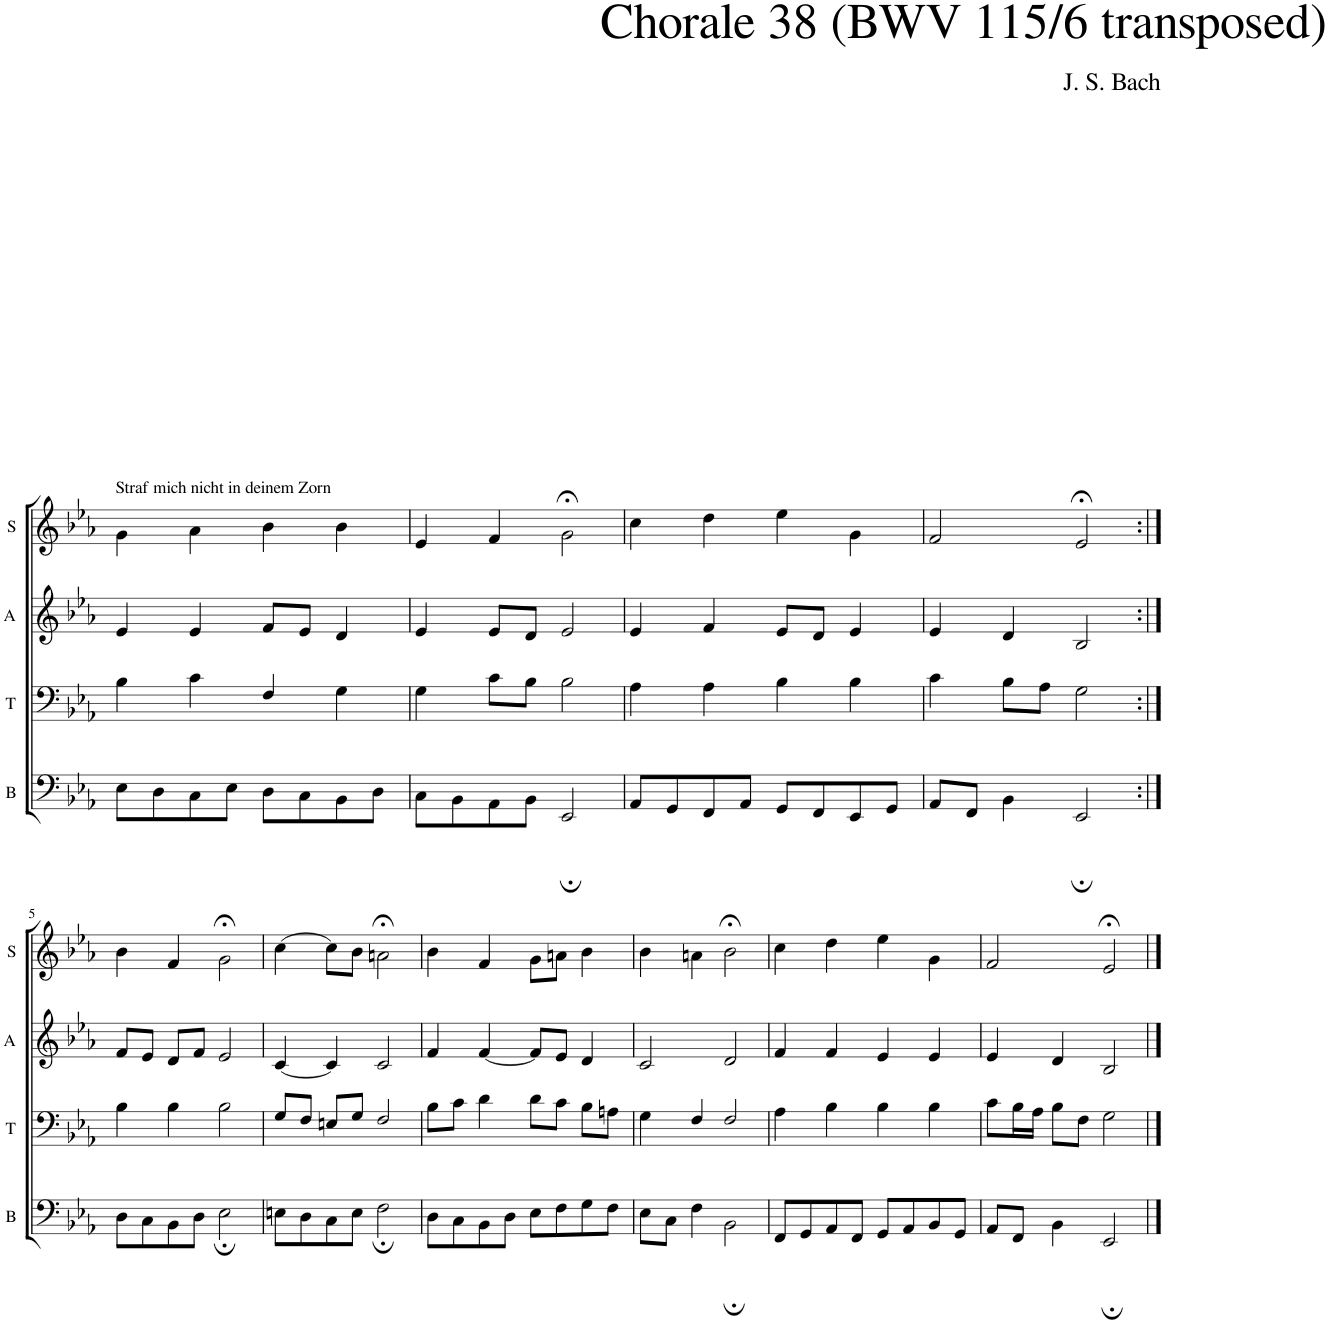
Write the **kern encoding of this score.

**kern	**kern	**kern	**kern
*part4	*part3	*part2	*part1
*staff4	*staff3	*staff2	*staff1
*I"B	*I"T	*I"A	*I"S
*I'B	*I'T	*I'A	*I'S
*clefF4	*clefF4	*clefG2	*clefG2
*k[b-e-a-]	*k[b-e-a-]	*k[b-e-a-]	*k[b-e-a-]
=1	=1	=1	=1
!	!	!	!LO:TX:a:t=Straf mich nicht in deinem Zorn
8E-\L	4B-\	4e-/	4g\
8D\	.	.	.
8C\	4c\	4e-/	4a-\
8E-\J	.	.	.
8D\L	4F/	8f/L	4b-\
8C\	.	8e-/J	.
8BB-\	4G\	4d/	4b-\
8D\J	.	.	.
=2	=2	=2	=2
8C\L	4G\	4e-/	4e-/
8BB-\	.	.	.
8AA-\	8c\L	8e-/L	4f/
8BB-\J	8B-\J	8d/J	.
2EE-;/	2B-\	2e-/	2g;<\
=3	=3	=3	=3
8AA-/L	4A-\	4e-/	4cc\
8GG/	.	.	.
8FF/	4A-\	4f/	4dd\
8AA-/J	.	.	.
8GG/L	4B-\	8e-/L	4ee-\
8FF/	.	8d/J	.
8EE-/	4B-\	4e-/	4g\
8GG/J	.	.	.
=4	=4	=4	=4
8AA-/L	4c\	4e-/	2f/
8FF/J	.	.	.
4BB-\	8B-\L	4d/	.
.	8A-\J	.	.
2EE-;/	2G\	2B-/	2e-;</
!!LO:LB:g=z
=5:|!	=5:|!	=5:|!	=5:|!
8D\L	4B-\	8f/L	4b-\
8C\	.	8e-/J	.
8BB-\	4B-\	8d/L	4f/
8D\J	.	8f/J	.
2E-;\	2B-\	2e-/	2g;<\
=6	=6	=6	=6
8En\L	8G/L	[4c/	[4cc\
8D\	8F/J	.	.
8C\	8En/L	4c/]	8cc\L]
8E\J	8G/J	.	8b-\J
2F;\	2F/	2c/	2an;<\
=7	=7	=7	=7
8D\L	8B-\L	4f/	4b-\
8C\	8c\J	.	.
8BB-\	4d\	[4f/	4f/
8D\J	.	.	.
8E-\L	8d\L	8f/L]	8g\L
8F\	8c\J	8e-/J	8an\J
8G\	8B-\L	4d/	4b-\
8F\J	8An\J	.	.
=8	=8	=8	=8
8E-\L	4G\	2c/	4b-\
8C\J	.	.	.
4F\	4F/	.	4an\
2BB-;\	2F/	2d/	2b-;<\
=9	=9	=9	=9
8FF/L	4A-\	4f/	4cc\
8GG/	.	.	.
8AA-/	4B-\	4f/	4dd\
8FF/J	.	.	.
8GG/L	4B-\	4e-/	4ee-\
8AA-/	.	.	.
8BB-/	4B-\	4e-/	4g\
8GG/J	.	.	.
=10	=10	=10	=10
8AA-/L	8c\L	4e-/	2f/
8FF/J	16B-\L	.	.
.	16A-\JJ	.	.
4BB-\	8B-\L	4d/	.
.	8F\J	.	.
2EE-;/	2G\	2B-/	2e-;</
==	==	==	==
*-	*-	*-	*-
